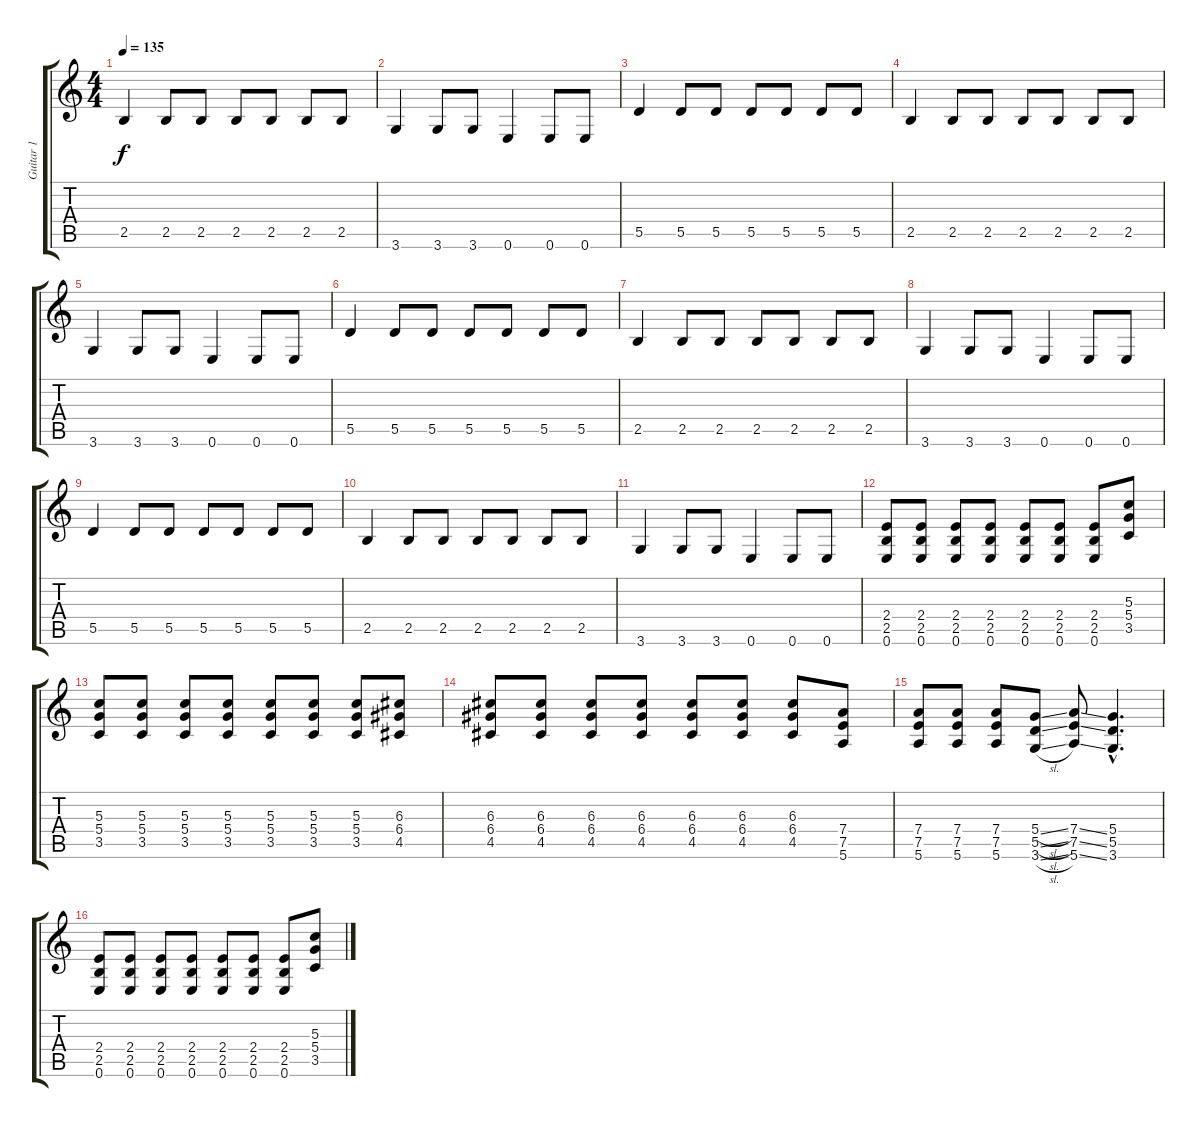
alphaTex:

\track ("Guitar 1" "Guitar 1") {instrument overdrivenguitar}
\staff {score tabs}
\tuning (E4 B3 G3 D3 A2 E2) {hide}
\ts (4 4)
\tempo 135
\clef g2
\ks c
2.5.4{dy f} 2.5.8 2.5.8 2.5.8 2.5.8 2.5.8 2.5.8 |
3.6.4 3.6.8 3.6.8 0.6.4 0.6.8 0.6.8 |
5.5.4 5.5.8 5.5.8 5.5.8 5.5.8 5.5.8 5.5.8 |
2.5.4 2.5.8 2.5.8 2.5.8 2.5.8 2.5.8 2.5.8 |
3.6.4 3.6.8 3.6.8 0.6.4 0.6.8 0.6.8 |
5.5.4 5.5.8 5.5.8 5.5.8 5.5.8 5.5.8 5.5.8 |
2.5.4 2.5.8 2.5.8 2.5.8 2.5.8 2.5.8 2.5.8 |
3.6.4 3.6.8 3.6.8 0.6.4 0.6.8 0.6.8 |
5.5.4 5.5.8 5.5.8 5.5.8 5.5.8 5.5.8 5.5.8 |
2.5.4 2.5.8 2.5.8 2.5.8 2.5.8 2.5.8 2.5.8 |
3.6.4 3.6.8 3.6.8 0.6.4 0.6.8 0.6.8 |
(2.4 2.5 0.6).8 (2.4 2.5 0.6).8 (2.4 2.5 0.6).8 (2.4 2.5 0.6).8 (2.4 2.5 0.6).8 (2.4 2.5 0.6).8 (2.4 2.5 0.6).8 (5.3 5.4 3.5).8 |
(5.3 5.4 3.5).8 (5.3 5.4 3.5).8 (5.3 5.4 3.5).8 (5.3 5.4 3.5).8 (5.3 5.4 3.5).8 (5.3 5.4 3.5).8 (5.3 5.4 3.5).8 (6.3 6.4 4.5).8 |
(6.3 6.4 4.5).8 (6.3 6.4 4.5).8 (6.3 6.4 4.5).8 (6.3 6.4 4.5).8 (6.3 6.4 4.5).8 (6.3 6.4 4.5).8 (6.3 6.4 4.5).8 (7.4 7.5 5.6).8 |
(7.4 7.5 5.6).8 (7.4 7.5 5.6).8 (7.4 7.5 5.6).8 (5.4{sl} 5.5{sl} 3.6{sl}).8 (7.4{ss} 7.5{ss} 5.6{ss}).8 (5.4{hac} 5.5{hac} 3.6{hac}).4{d} |
(2.4 2.5 0.6).8 (2.4 2.5 0.6).8 (2.4 2.5 0.6).8 (2.4 2.5 0.6).8 (2.4 2.5 0.6).8 (2.4 2.5 0.6).8 (2.4 2.5 0.6).8 (5.3 5.4 3.5).8
